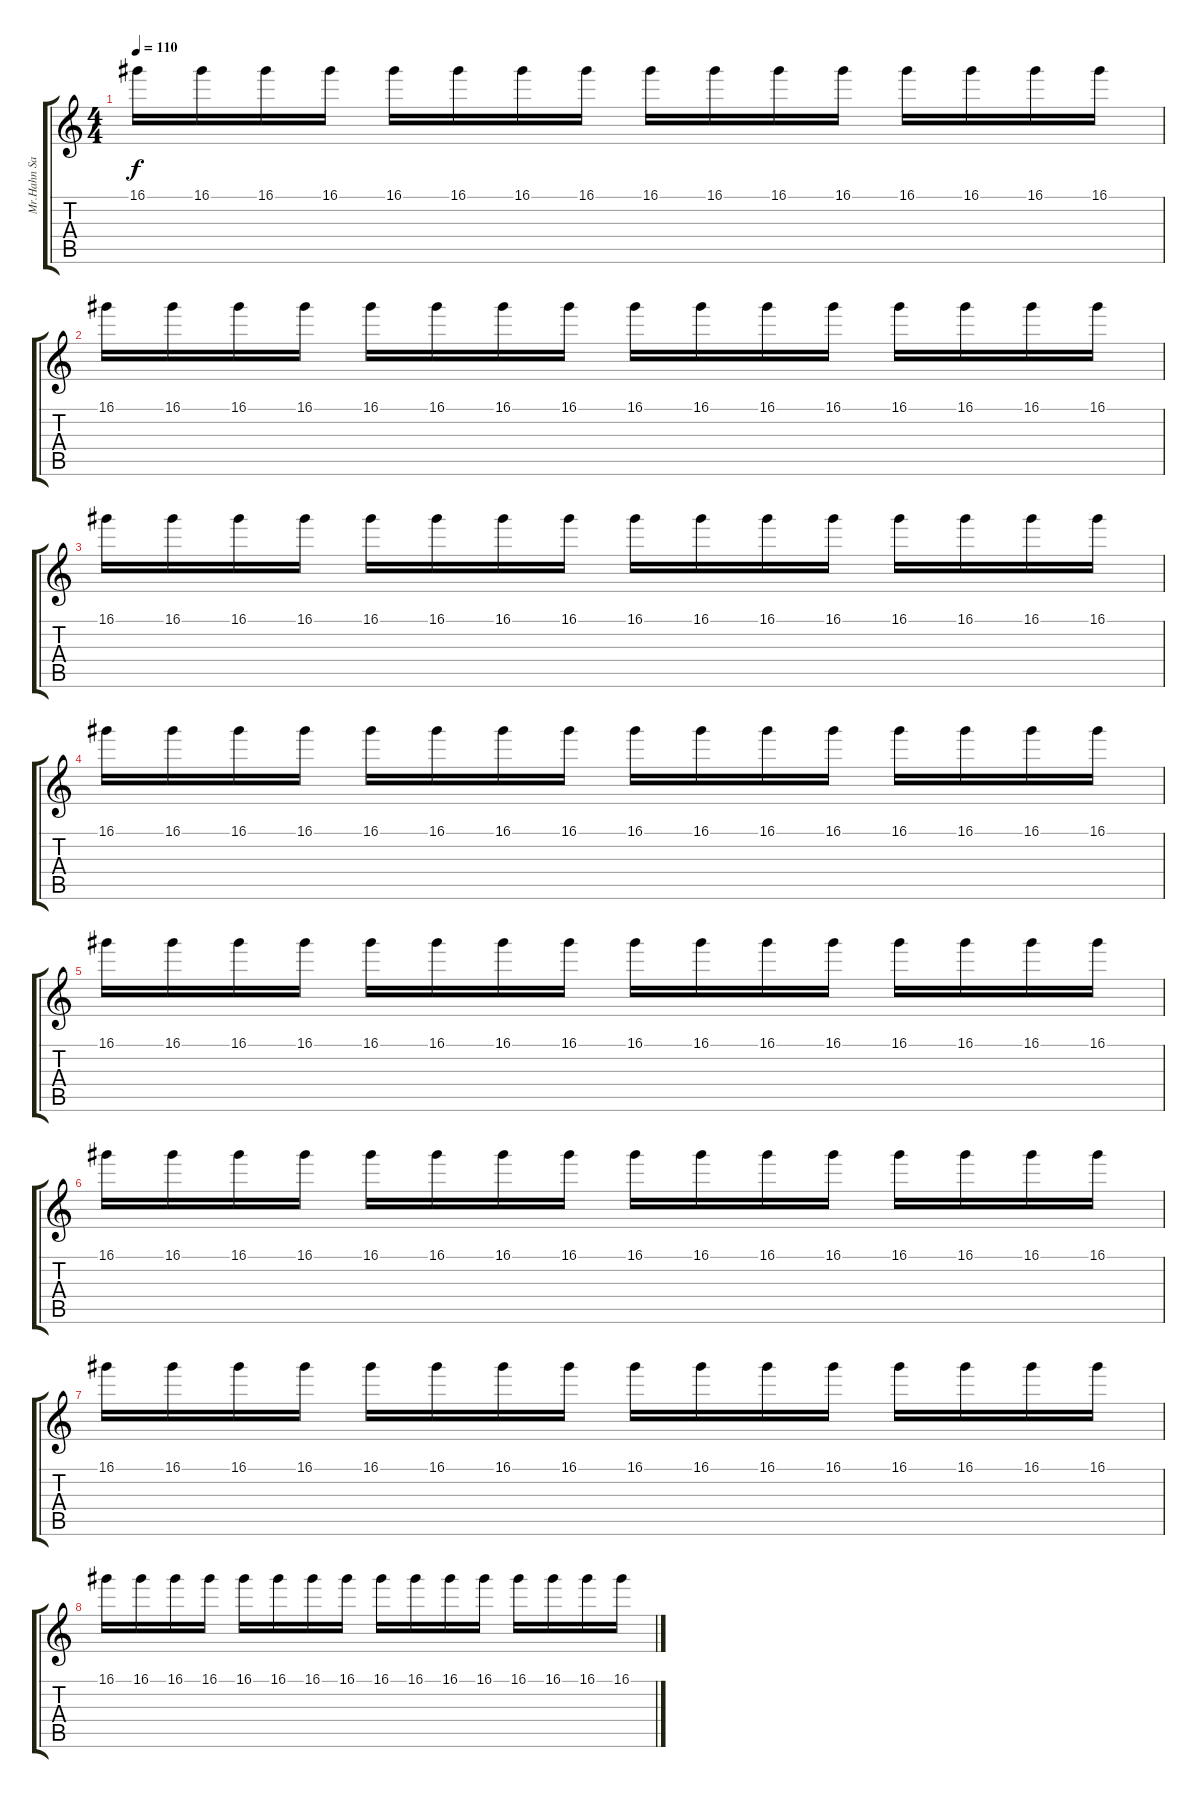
\track ("Mr.Hahn Sampler2" "Mr.Hahn Sa") {instrument distortionguitar}
\staff {score tabs}
\tuning (E4 B3 G3 D3 A2 E2) {hide}
\ts (4 4)
\tempo 110
\clef g2
\ks c
16.1.16{dy f} 16.1.16 16.1.16 16.1.16 16.1.16 16.1.16 16.1.16 16.1.16 16.1.16 16.1.16 16.1.16 16.1.16 16.1.16 16.1.16 16.1.16 16.1.16 |
16.1.16 16.1.16 16.1.16 16.1.16 16.1.16 16.1.16 16.1.16 16.1.16 16.1.16 16.1.16 16.1.16 16.1.16 16.1.16 16.1.16 16.1.16 16.1.16 |
16.1.16 16.1.16 16.1.16 16.1.16 16.1.16 16.1.16 16.1.16 16.1.16 16.1.16 16.1.16 16.1.16 16.1.16 16.1.16 16.1.16 16.1.16 16.1.16 |
16.1.16 16.1.16 16.1.16 16.1.16 16.1.16 16.1.16 16.1.16 16.1.16 16.1.16 16.1.16 16.1.16 16.1.16 16.1.16 16.1.16 16.1.16 16.1.16 |
16.1.16 16.1.16 16.1.16 16.1.16 16.1.16 16.1.16 16.1.16 16.1.16 16.1.16 16.1.16 16.1.16 16.1.16 16.1.16 16.1.16 16.1.16 16.1.16 |
16.1.16 16.1.16 16.1.16 16.1.16 16.1.16 16.1.16 16.1.16 16.1.16 16.1.16 16.1.16 16.1.16 16.1.16 16.1.16 16.1.16 16.1.16 16.1.16 |
16.1.16 16.1.16 16.1.16 16.1.16 16.1.16 16.1.16 16.1.16 16.1.16 16.1.16 16.1.16 16.1.16 16.1.16 16.1.16 16.1.16 16.1.16 16.1.16 |
16.1.16 16.1.16 16.1.16 16.1.16 16.1.16 16.1.16 16.1.16 16.1.16 16.1.16 16.1.16 16.1.16 16.1.16 16.1.16 16.1.16 16.1.16 16.1.16
